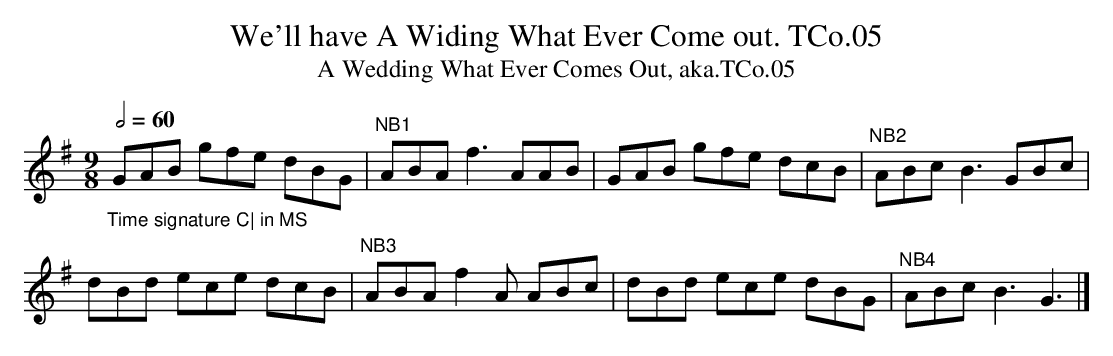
X:1
T:We'll have A Widing What Ever Come out. TCo.05
T:A Wedding What Ever Comes Out, aka.TCo.05
M:9/8
L:1/8
Q:1/2=60
K:G
"_Time signature C| in MS"GAB gfe dBG|"^NB1"ABA f3 AAB|GAB gfe dcB|"^NB2"ABc B3 GBc|
dBd ece dcB|"^NB3"ABA f2A ABc|dBd ece dBG|"^NB4"ABc B3 G3|]
